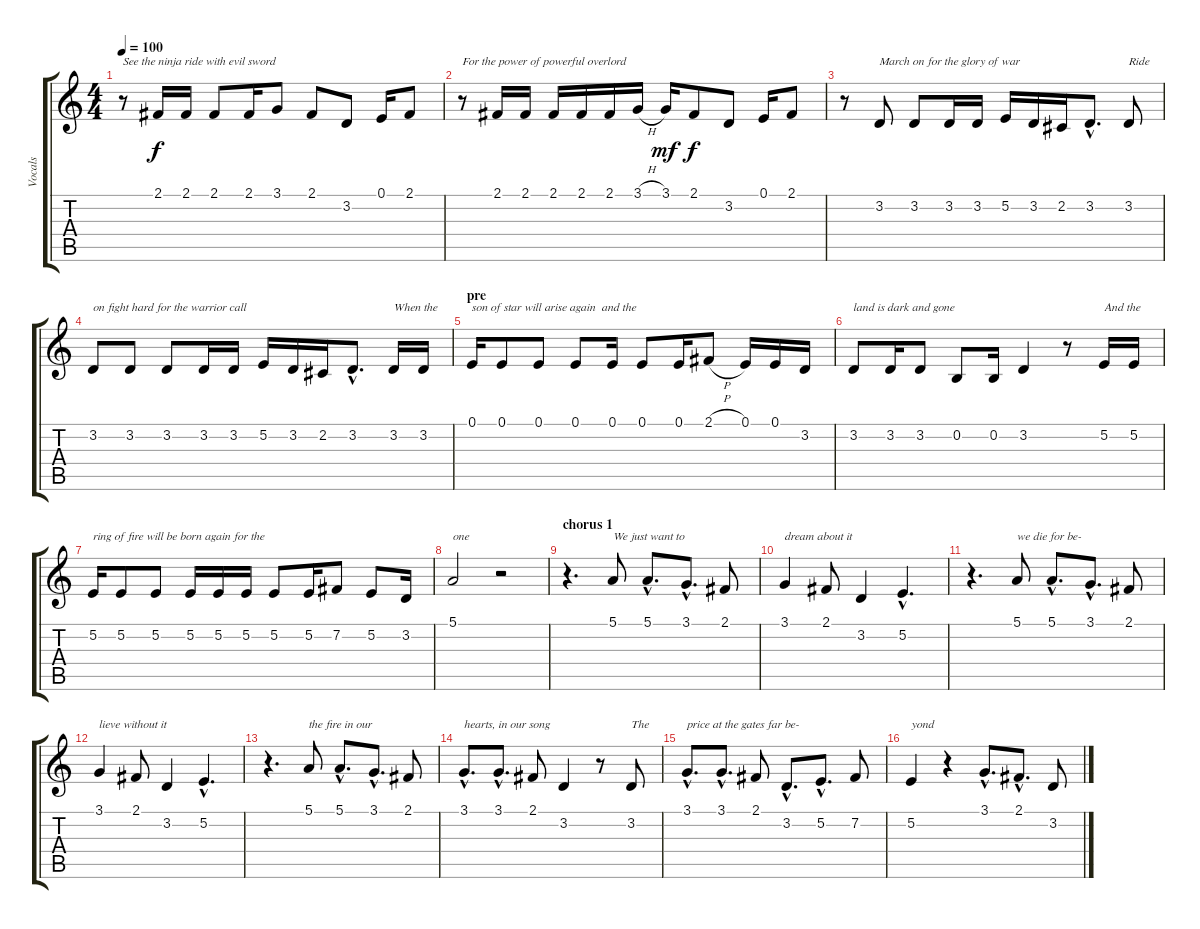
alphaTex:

\track ("Vocals" "Vocals") {instrument frenchhorn}
\staff {score tabs}
\tuning (E4 B3 G3 D3 A2 E2) {hide}
\ts (4 4)
\tempo 100
\clef g2
\ks c
r.8{txt "See the ninja ride with evil sword" dy f} 2.1.16 2.1.16 2.1.8 2.1.16 3.1.8 2.1.8 3.2.8 0.1.16 2.1.8 |
r.8{txt "For the power of powerful overlord"} 2.1.16 2.1.16 2.1.16 2.1.16 2.1.16 3.1{h}.16 3.1.16{dy mf} 2.1.8{dy f} 3.2.8 0.1.16 2.1.8 |
r.8 3.2.8{txt "March on for the glory of war "} 3.2.8 3.2.16 3.2.16 5.2.16 3.2.16 2.2.16 3.2{hac}.8{d} 3.2.8{txt "Ride"} |
3.2.8{txt "on fight hard for the warrior call "} 3.2.8 3.2.8 3.2.16 3.2.16 5.2.16 3.2.16 2.2.16 3.2{hac}.8{d} 3.2.16{txt "When the"} 3.2.16 |
\section ("" "pre")
0.1.16{txt "son of star will arise again  and the"} 0.1.8 0.1.8 0.1.8 0.1.16 0.1.8 0.1.16 2.1{h}.8 0.1.16 0.1.16 3.2.16 |
3.2.8{txt "land is dark and gone"} 3.2.16 3.2.8 0.2.8 0.2.16 3.2.4 r.8 5.2.16{txt "And the"} 5.2.16 |
5.2.16{txt "ring of fire will be born again for the"} 5.2.8 5.2.8 5.2.16 5.2.16 5.2.16 5.2.8 5.2.16 7.2.8 5.2.8 3.2.16 |
5.1.2{txt "one"} r.2 |
\section ("" "chorus 1")
r.4{d} 5.1.8{txt "We just want to"} 5.1{hac}.8{d} 3.1{hac}.8{d} 2.1.8 |
3.1.4{txt "dream about it"} 2.1.8 3.2.4 5.2{hac}.4{d} |
r.4{d} 5.1.8{txt "we die for be-"} 5.1{hac}.8{d} 3.1{hac}.8{d} 2.1.8 |
3.1.4{txt "lieve without it"} 2.1.8 3.2.4 5.2{hac}.4{d} |
r.4{d} 5.1.8{txt "the fire in our"} 5.1{hac}.8{d} 3.1{hac}.8{d} 2.1.8 |
3.1{hac}.8{d txt "hearts, in our song"} 3.1{hac}.8{d} 2.1.8 3.2.4 r.8 3.2.8{txt "The"} |
3.1{hac}.8{d txt "price at the gates far be-"} 3.1{hac}.8{d} 2.1.8 3.2{hac}.8{d} 5.2{hac}.8{d} 7.2.8 |
5.2.4{txt "yond"} r.4 3.1{hac}.8{d} 2.1{hac}.8{d} 3.2.8
